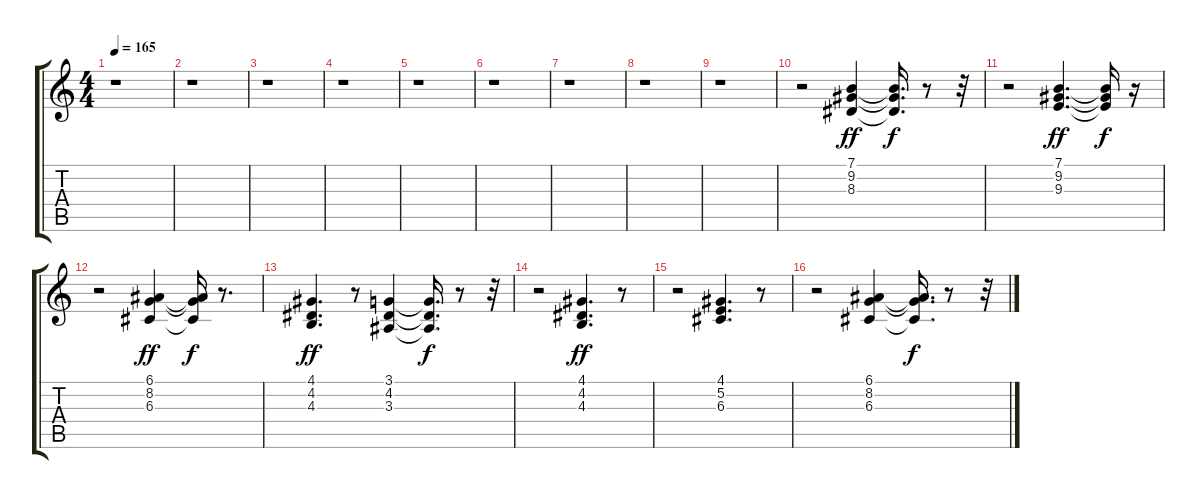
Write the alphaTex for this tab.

\track (" " " ") {instrument pad5bowed}
\staff {score tabs}
\tuning (E4 B3 G3 D3 A2 E2) {hide}
\ts (4 4)
\tempo 165
\clef g2
\ks c
r.1{dy f} |
r.1 |
r.1 |
r.1 |
r.1 |
r.1 |
r.1 |
r.1 |
r.1 |
r.2 (7.1 9.2 8.3).4{dy ff} (7.1{t} 9.2{t} 8.3{t}).16{d dy f} r.8 r.32 |
r.2 (7.1 9.2 9.3).4{d dy ff} (7.1{t} 9.2{t} 9.3{t}).16{dy f} r.16 |
r.2 (6.1 8.2 6.3).4{dy ff} (6.1{t} 8.2{t} 6.3{t}).16{dy f} r.8{d} |
(4.1 4.2 4.3).4{d dy ff} r.8 (3.1 4.2 3.3).4 (3.1{t} 4.2{t} 3.3{t}).16{d dy f} r.8 r.32 |
r.2 (4.1 4.2 4.3).4{d dy ff} r.8 |
r.2 (4.1 5.2 6.3).4{d} r.8 |
r.2 (6.1 8.2 6.3).4 (6.1{t} 8.2{t} 6.3{t}).16{d dy f} r.8 r.32
